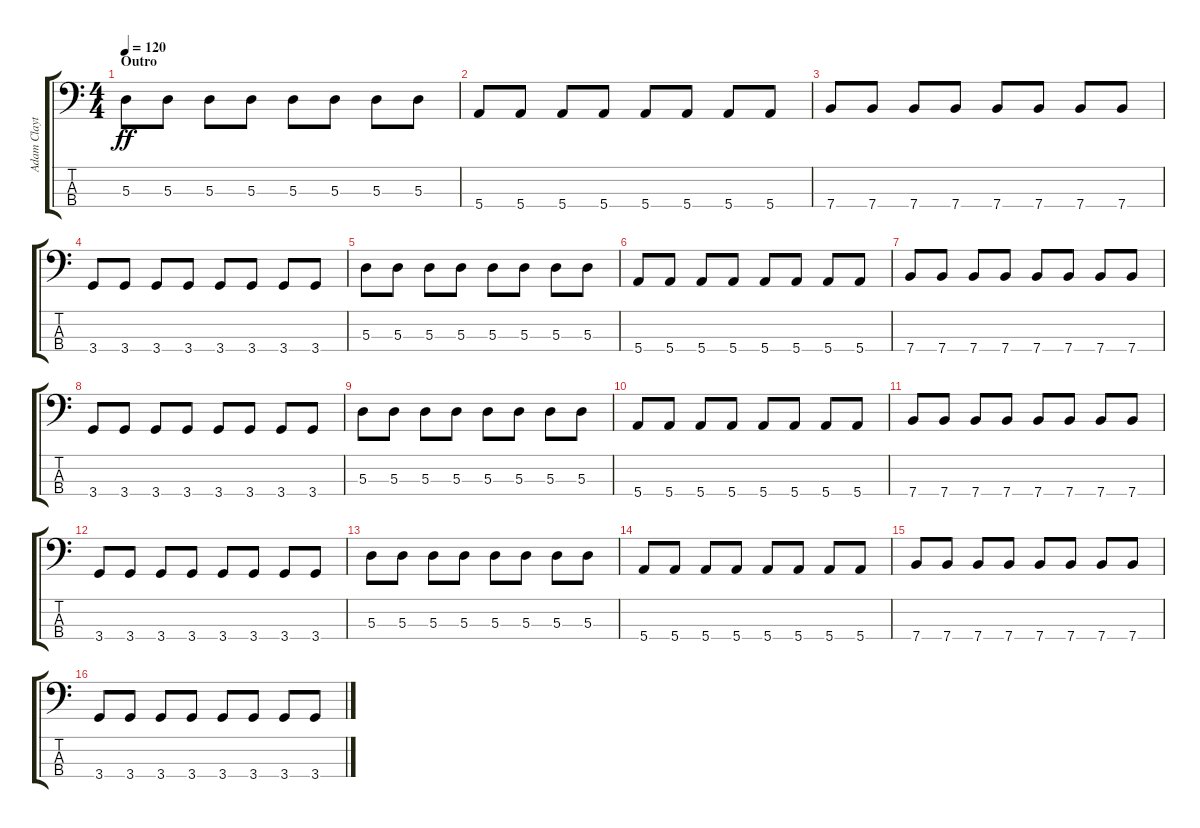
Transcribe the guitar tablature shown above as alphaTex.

\track ("Adam Clayton" "Adam Clayt") {instrument electricbassfinger}
\staff {score tabs}
\tuning (G2 D2 A1 E1) {hide}
\ts (4 4)
\section ("" "Outro")
\tempo 120
\clef f4
\ks c
5.3.8{dy ff} 5.3.8 5.3.8 5.3.8 5.3.8 5.3.8 5.3.8 5.3.8 |
5.4.8 5.4.8 5.4.8 5.4.8 5.4.8 5.4.8 5.4.8 5.4.8 |
7.4.8 7.4.8 7.4.8 7.4.8 7.4.8 7.4.8 7.4.8 7.4.8 |
3.4.8 3.4.8 3.4.8 3.4.8 3.4.8 3.4.8 3.4.8 3.4.8 |
5.3.8 5.3.8 5.3.8 5.3.8 5.3.8 5.3.8 5.3.8 5.3.8 |
5.4.8 5.4.8 5.4.8 5.4.8 5.4.8 5.4.8 5.4.8 5.4.8 |
7.4.8 7.4.8 7.4.8 7.4.8 7.4.8 7.4.8 7.4.8 7.4.8 |
3.4.8 3.4.8 3.4.8 3.4.8 3.4.8 3.4.8 3.4.8 3.4.8 |
5.3.8 5.3.8 5.3.8 5.3.8 5.3.8 5.3.8 5.3.8 5.3.8 |
5.4.8 5.4.8 5.4.8 5.4.8 5.4.8 5.4.8 5.4.8 5.4.8 |
7.4.8 7.4.8 7.4.8 7.4.8 7.4.8 7.4.8 7.4.8 7.4.8 |
3.4.8 3.4.8 3.4.8 3.4.8 3.4.8 3.4.8 3.4.8 3.4.8 |
5.3.8 5.3.8 5.3.8 5.3.8 5.3.8 5.3.8 5.3.8 5.3.8 |
5.4.8 5.4.8 5.4.8 5.4.8 5.4.8 5.4.8 5.4.8 5.4.8 |
7.4.8 7.4.8 7.4.8 7.4.8 7.4.8 7.4.8 7.4.8 7.4.8 |
3.4.8 3.4.8 3.4.8 3.4.8 3.4.8 3.4.8 3.4.8 3.4.8
